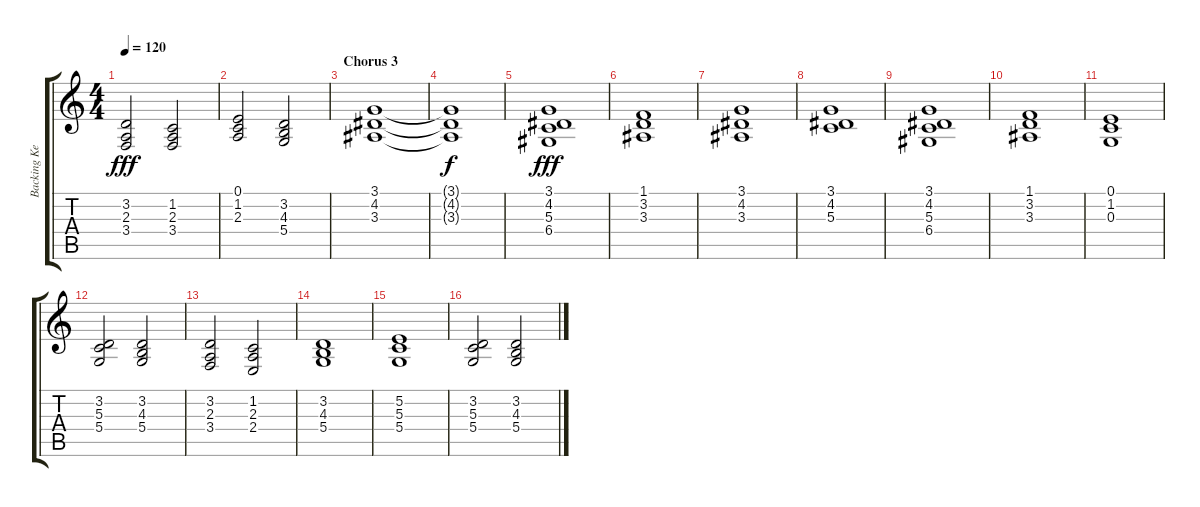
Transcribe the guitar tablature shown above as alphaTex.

\track ("Backing Keyboards" "Backing Ke") {instrument stringensemble1}
\staff {score tabs}
\tuning (E4 B3 G3 D3 A2 E2) {hide}
\ts (4 4)
\tempo 120
\clef g2
\ks c
(3.2 2.3 3.4).2{dy fff} (1.2 2.3 3.4).2 |
(0.1 1.2 2.3).2 (3.2 4.3 5.4).2 |
\section ("" "Chorus 3")
(3.1 4.2 3.3).1 |
(3.1{t} 4.2{t} 3.3{t}).1{dy f} |
(3.1 4.2 5.3 6.4).1{dy fff} |
(1.1 3.2 3.3).1 |
(3.1 4.2 3.3).1 |
(3.1 4.2 5.3).1 |
(3.1 4.2 5.3 6.4).1 |
(1.1 3.2 3.3).1 |
(0.1 1.2 0.3).1 |
(3.2 5.3 5.4).2 (3.2 4.3 5.4).2 |
(3.2 2.3 3.4).2 (1.2 2.3 2.4).2 |
(3.2 4.3 5.4).1 |
(5.2 5.3 5.4).1 |
(3.2 5.3 5.4).2 (3.2 4.3 5.4).2
